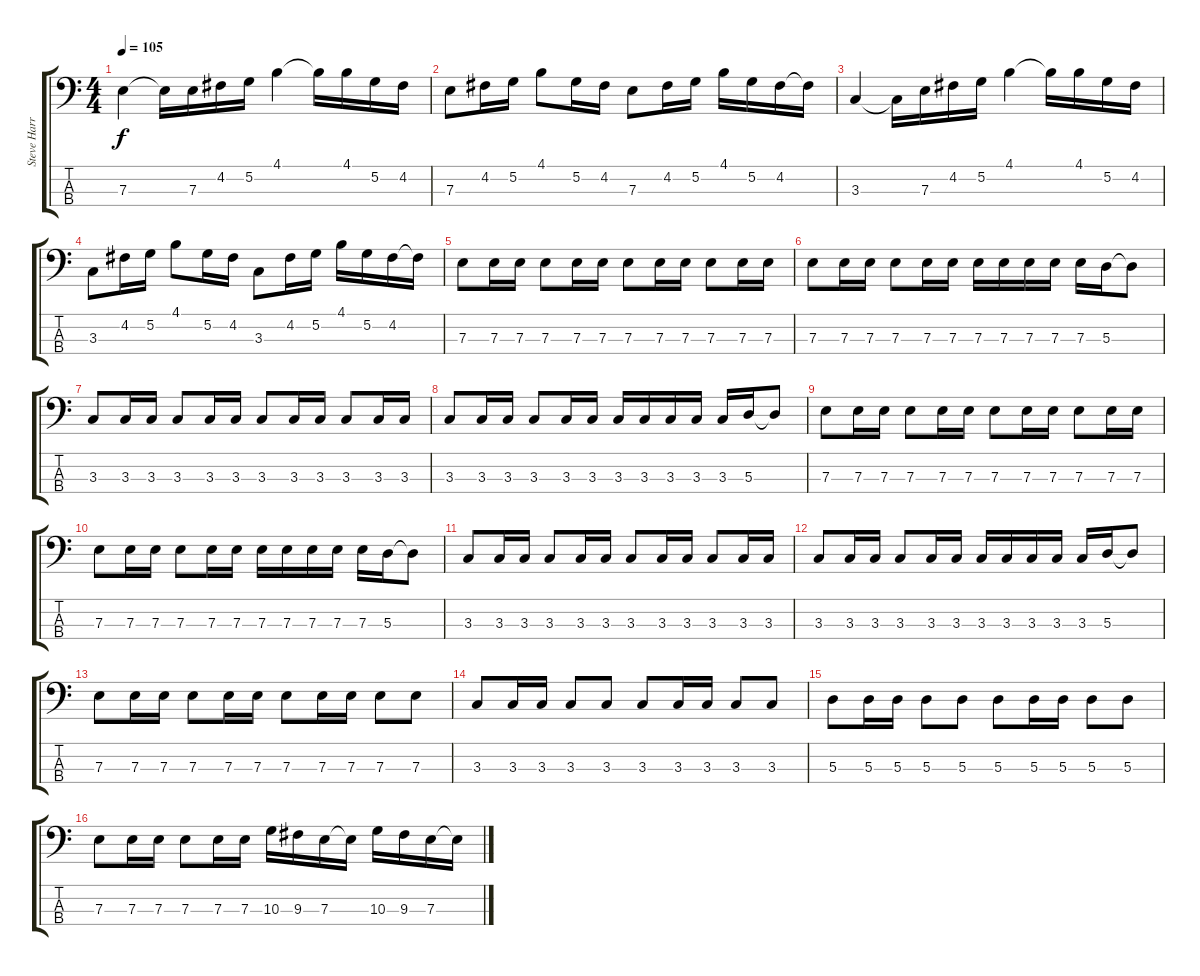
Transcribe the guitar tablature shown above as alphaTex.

\track ("Steve Harris" "Steve Harr") {instrument electricbassfinger}
\staff {score tabs}
\tuning (G2 D2 A1 E1) {hide}
\ts (4 4)
\tempo 105
\clef f4
\ks c
7.3.4{dy f} 7.3{t}.16 7.3.16 4.2.16 5.2.16 4.1.4 4.1{t}.16 4.1.16 5.2.16 4.2.16 |
7.3.8 4.2.16 5.2.16 4.1.8 5.2.16 4.2.16 7.3.8 4.2.16 5.2.16 4.1.16 5.2.16 4.2.16 4.2{t}.16 |
3.3.4 3.3{t}.16 7.3.16 4.2.16 5.2.16 4.1.4 4.1{t}.16 4.1.16 5.2.16 4.2.16 |
3.3.8 4.2.16 5.2.16 4.1.8 5.2.16 4.2.16 3.3.8 4.2.16 5.2.16 4.1.16 5.2.16 4.2.16 4.2{t}.16 |
7.3.8 7.3.16 7.3.16 7.3.8 7.3.16 7.3.16 7.3.8 7.3.16 7.3.16 7.3.8 7.3.16 7.3.16 |
7.3.8 7.3.16 7.3.16 7.3.8 7.3.16 7.3.16 7.3.16 7.3.16 7.3.16 7.3.16 7.3.16 5.3.16 5.3{t}.8 |
3.3.8 3.3.16 3.3.16 3.3.8 3.3.16 3.3.16 3.3.8 3.3.16 3.3.16 3.3.8 3.3.16 3.3.16 |
3.3.8 3.3.16 3.3.16 3.3.8 3.3.16 3.3.16 3.3.16 3.3.16 3.3.16 3.3.16 3.3.16 5.3.16 5.3{t}.8 |
7.3.8 7.3.16 7.3.16 7.3.8 7.3.16 7.3.16 7.3.8 7.3.16 7.3.16 7.3.8 7.3.16 7.3.16 |
7.3.8 7.3.16 7.3.16 7.3.8 7.3.16 7.3.16 7.3.16 7.3.16 7.3.16 7.3.16 7.3.16 5.3.16 5.3{t}.8 |
3.3.8 3.3.16 3.3.16 3.3.8 3.3.16 3.3.16 3.3.8 3.3.16 3.3.16 3.3.8 3.3.16 3.3.16 |
3.3.8 3.3.16 3.3.16 3.3.8 3.3.16 3.3.16 3.3.16 3.3.16 3.3.16 3.3.16 3.3.16 5.3.16 5.3{t}.8 |
7.3.8 7.3.16 7.3.16 7.3.8 7.3.16 7.3.16 7.3.8 7.3.16 7.3.16 7.3.8 7.3.8 |
3.3.8 3.3.16 3.3.16 3.3.8 3.3.8 3.3.8 3.3.16 3.3.16 3.3.8 3.3.8 |
5.3.8 5.3.16 5.3.16 5.3.8 5.3.8 5.3.8 5.3.16 5.3.16 5.3.8 5.3.8 |
7.3.8 7.3.16 7.3.16 7.3.8 7.3.16 7.3.16 10.3.16 9.3.16 7.3.16 7.3{t}.16 10.3.16 9.3.16 7.3.16 7.3{t}.16
